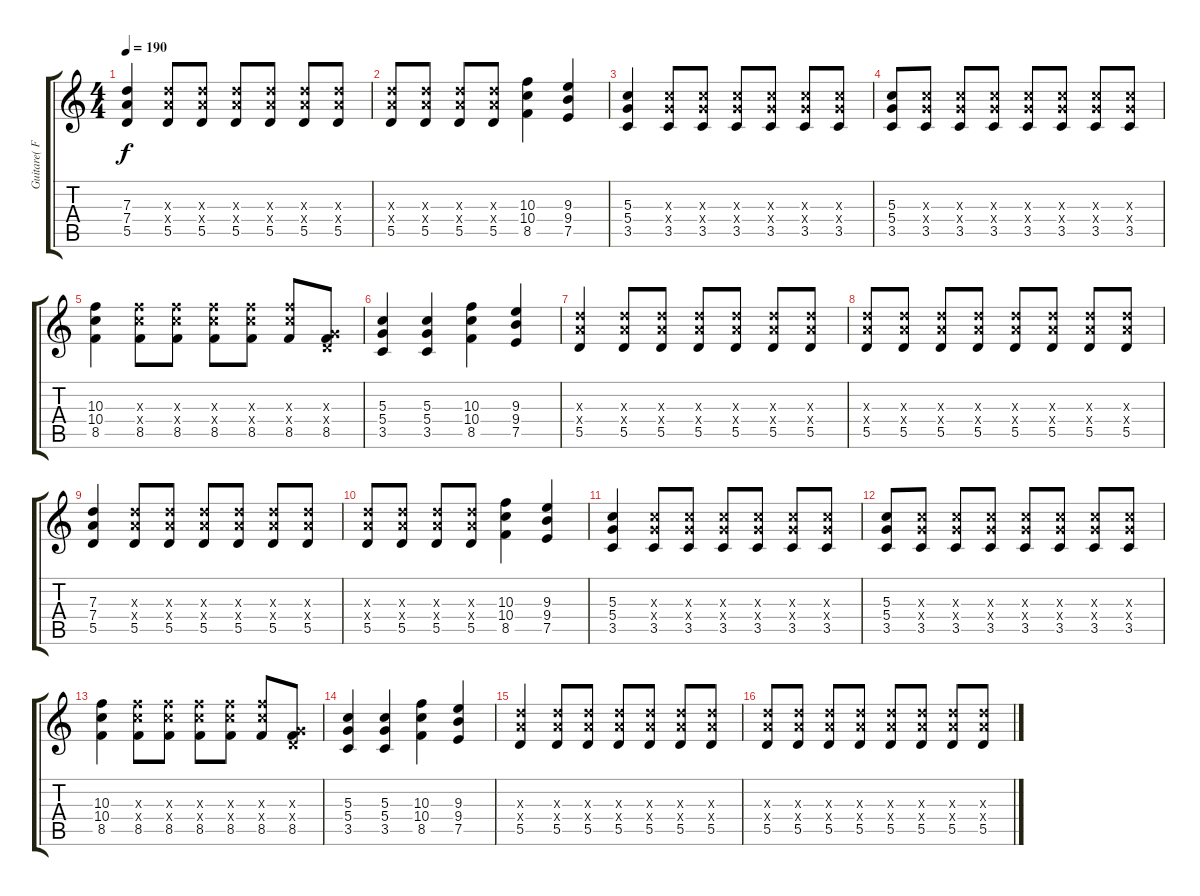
\track ("Guitare( Fletcher Dragge )" "Guitare( F") {instrument distortionguitar}
\staff {score tabs}
\tuning (E4 B3 G3 D3 A2 E2) {hide}
\ts (4 4)
\tempo 190
\clef g2
\ks c
(7.3 7.4 5.5).4{dy f} (7.3{x} 7.4{x} 5.5).8 (7.3{x} 7.4{x} 5.5).8 (7.3{x} 7.4{x} 5.5).8 (7.3{x} 7.4{x} 5.5).8 (7.3{x} 7.4{x} 5.5).8 (7.3{x} 7.4{x} 5.5).8 |
(7.3{x} 7.4{x} 5.5).8 (7.3{x} 7.4{x} 5.5).8 (7.3{x} 7.4{x} 5.5).8 (7.3{x} 7.4{x} 5.5).8 (10.3 10.4 8.5).4 (9.3 9.4 7.5).4 |
(5.3 5.4 3.5).4 (5.3{x} 5.4{x} 3.5).8 (5.3{x} 5.4{x} 3.5).8 (5.3{x} 5.4{x} 3.5).8 (5.3{x} 5.4{x} 3.5).8 (5.3{x} 5.4{x} 3.5).8 (5.3{x} 5.4{x} 3.5).8 |
(5.3 5.4 3.5).8 (5.3{x} 5.4{x} 3.5).8 (5.3{x} 5.4{x} 3.5).8 (5.3{x} 5.4{x} 3.5).8 (5.3{x} 5.4{x} 3.5).8 (5.3{x} 5.4{x} 3.5).8 (5.3{x} 5.4{x} 3.5).8 (5.3{x} 5.4{x} 3.5).8 |
(10.3 10.4 8.5).4 (10.3{x} 10.4{x} 8.5).8 (10.3{x} 10.4{x} 8.5).8 (10.3{x} 10.4{x} 8.5).8 (10.3{x} 10.4{x} 8.5).8 (10.3{x} 10.4{x} 8.5).8 (0.3{x} 0.4{x} 8.5).8 |
(5.3 5.4 3.5).4 (5.3 5.4 3.5).4 (10.3 10.4 8.5).4 (9.3 9.4 7.5).4 |
(7.3{x} 7.4{x} 5.5).4 (7.3{x} 7.4{x} 5.5).8 (7.3{x} 7.4{x} 5.5).8 (7.3{x} 7.4{x} 5.5).8 (7.3{x} 7.4{x} 5.5).8 (7.3{x} 7.4{x} 5.5).8 (7.3{x} 7.4{x} 5.5).8 |
(7.3{x} 7.4{x} 5.5).8 (7.3{x} 7.4{x} 5.5).8 (7.3{x} 7.4{x} 5.5).8 (7.3{x} 7.4{x} 5.5).8 (7.3{x} 7.4{x} 5.5).8 (7.3{x} 7.4{x} 5.5).8 (7.3{x} 7.4{x} 5.5).8 (7.3{x} 7.4{x} 5.5).8 |
(7.3 7.4 5.5).4 (7.3{x} 7.4{x} 5.5).8 (7.3{x} 7.4{x} 5.5).8 (7.3{x} 7.4{x} 5.5).8 (7.3{x} 7.4{x} 5.5).8 (7.3{x} 7.4{x} 5.5).8 (7.3{x} 7.4{x} 5.5).8 |
(7.3{x} 7.4{x} 5.5).8 (7.3{x} 7.4{x} 5.5).8 (7.3{x} 7.4{x} 5.5).8 (7.3{x} 7.4{x} 5.5).8 (10.3 10.4 8.5).4 (9.3 9.4 7.5).4 |
(5.3 5.4 3.5).4 (5.3{x} 5.4{x} 3.5).8 (5.3{x} 5.4{x} 3.5).8 (5.3{x} 5.4{x} 3.5).8 (5.3{x} 5.4{x} 3.5).8 (5.3{x} 5.4{x} 3.5).8 (5.3{x} 5.4{x} 3.5).8 |
(5.3 5.4 3.5).8 (5.3{x} 5.4{x} 3.5).8 (5.3{x} 5.4{x} 3.5).8 (5.3{x} 5.4{x} 3.5).8 (5.3{x} 5.4{x} 3.5).8 (5.3{x} 5.4{x} 3.5).8 (5.3{x} 5.4{x} 3.5).8 (5.3{x} 5.4{x} 3.5).8 |
(10.3 10.4 8.5).4 (10.3{x} 10.4{x} 8.5).8 (10.3{x} 10.4{x} 8.5).8 (10.3{x} 10.4{x} 8.5).8 (10.3{x} 10.4{x} 8.5).8 (10.3{x} 10.4{x} 8.5).8 (0.3{x} 0.4{x} 8.5).8 |
(5.3 5.4 3.5).4 (5.3 5.4 3.5).4 (10.3 10.4 8.5).4 (9.3 9.4 7.5).4 |
(7.3{x} 7.4{x} 5.5).4 (7.3{x} 7.4{x} 5.5).8 (7.3{x} 7.4{x} 5.5).8 (7.3{x} 7.4{x} 5.5).8 (7.3{x} 7.4{x} 5.5).8 (7.3{x} 7.4{x} 5.5).8 (7.3{x} 7.4{x} 5.5).8 |
(7.3{x} 7.4{x} 5.5).8 (7.3{x} 7.4{x} 5.5).8 (7.3{x} 7.4{x} 5.5).8 (7.3{x} 7.4{x} 5.5).8 (7.3{x} 7.4{x} 5.5).8 (7.3{x} 7.4{x} 5.5).8 (7.3{x} 7.4{x} 5.5).8 (7.3{x} 7.4{x} 5.5).8
